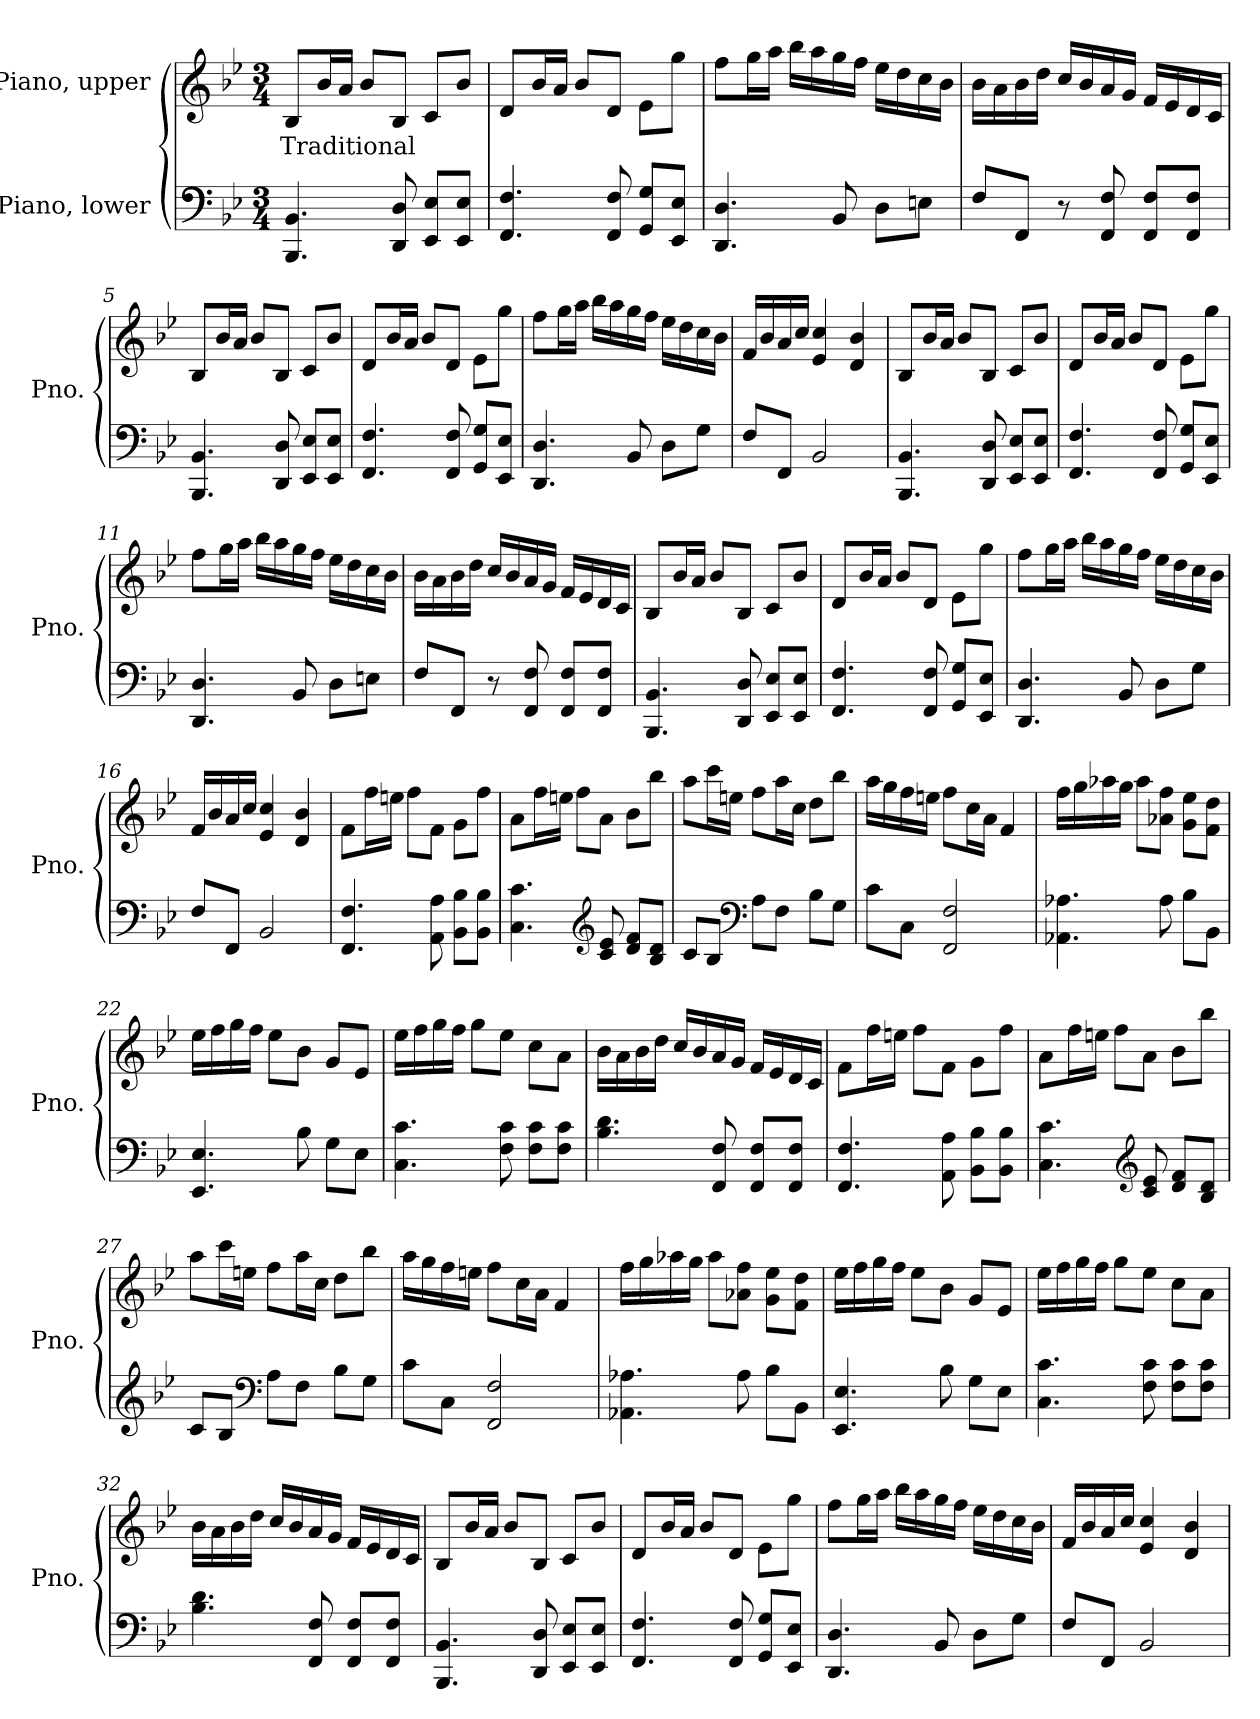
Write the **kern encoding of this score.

**kern	**kern	**text
*part2	*part1	*part1
*staff2	*staff1	*staff1
*I"Piano, lower	*I"Piano, upper	*
*I'Pno.	*I'Pno.	*
*clefF4	*clefG2	*
*k[b-e-]	*k[b-e-]	*
*M3/4	*M3/4	*
*MM80	*MM80	*
=1	=1	=1
!	!	!LO:LY:b
4.BBB-/ 4.BB-/	8B-/L	Traditional
.	16b-/L	.
.	16a/JJ	.
.	8b-/L	.
8DD/ 8D/	8B-/J	.
8EE-/ 8E-/L	8c/L	.
8EE-/ 8E-/J	8b-/J	.
=2	=2	=2
4.FF/ 4.F/	8d/L	.
.	16b-/L	.
.	16a/JJ	.
.	8b-/L	.
8FF/ 8F/	8d/J	.
8GG/ 8G/L	8e-\L	.
8EE-/ 8E-/J	8gg\J	.
=3	=3	=3
4.DD/ 4.D/	8ff\L	.
.	16gg\L	.
.	16aa\JJ	.
.	16bb-\LL	.
.	16aa\	.
8BB-/	16gg\	.
.	16ff\JJ	.
8D\L	16ee-\LL	.
.	16dd\	.
8En\J	16cc\	.
.	16b-\JJ	.
!!LO:LB:g=z
=4	=4	=4
8F/L	16b-\LL	.
.	16a\	.
8FF/J	16b-\	.
.	16dd\JJ	.
8r	16cc/LL	.
.	16b-/	.
8FF/ 8F/	16a/	.
.	16g/JJ	.
8FF/ 8F/L	16f/LL	.
.	16e-/	.
8FF/ 8F/J	16d/	.
.	16c/JJ	.
=5	=5	=5
4.BBB-/ 4.BB-/	8B-/L	.
.	16b-/L	.
.	16a/JJ	.
.	8b-/L	.
8DD/ 8D/	8B-/J	.
8EE-/ 8E-/L	8c/L	.
8EE-/ 8E-/J	8b-/J	.
=6	=6	=6
4.FF/ 4.F/	8d/L	.
.	16b-/L	.
.	16a/JJ	.
.	8b-/L	.
8FF/ 8F/	8d/J	.
8GG/ 8G/L	8e-\L	.
8EE-/ 8E-/J	8gg\J	.
=7	=7	=7
4.DD/ 4.D/	8ff\L	.
.	16gg\L	.
.	16aa\JJ	.
.	16bb-\LL	.
.	16aa\	.
8BB-/	16gg\	.
.	16ff\JJ	.
8D\L	16ee-\LL	.
.	16dd\	.
8G\J	16cc\	.
.	16b-\JJ	.
!!LO:LB:g=z
=8	=8	=8
8F/L	16f/LL	.
.	16b-/	.
8FF/J	16a/	.
.	16cc/JJ	.
2BB-/	4e-/ 4cc/	.
.	4d/ 4b-/	.
=9	=9	=9
4.BBB-/ 4.BB-/	8B-/L	.
.	16b-/L	.
.	16a/JJ	.
.	8b-/L	.
8DD/ 8D/	8B-/J	.
8EE-/ 8E-/L	8c/L	.
8EE-/ 8E-/J	8b-/J	.
=10	=10	=10
4.FF/ 4.F/	8d/L	.
.	16b-/L	.
.	16a/JJ	.
.	8b-/L	.
8FF/ 8F/	8d/J	.
8GG/ 8G/L	8e-\L	.
8EE-/ 8E-/J	8gg\J	.
=11	=11	=11
4.DD/ 4.D/	8ff\L	.
.	16gg\L	.
.	16aa\JJ	.
.	16bb-\LL	.
.	16aa\	.
8BB-/	16gg\	.
.	16ff\JJ	.
8D\L	16ee-\LL	.
.	16dd\	.
8En\J	16cc\	.
.	16b-\JJ	.
!!LO:LB:g=z
=12	=12	=12
8F/L	16b-\LL	.
.	16a\	.
8FF/J	16b-\	.
.	16dd\JJ	.
8r	16cc/LL	.
.	16b-/	.
8FF/ 8F/	16a/	.
.	16g/JJ	.
8FF/ 8F/L	16f/LL	.
.	16e-/	.
8FF/ 8F/J	16d/	.
.	16c/JJ	.
=13	=13	=13
4.BBB-/ 4.BB-/	8B-/L	.
.	16b-/L	.
.	16a/JJ	.
.	8b-/L	.
8DD/ 8D/	8B-/J	.
8EE-/ 8E-/L	8c/L	.
8EE-/ 8E-/J	8b-/J	.
=14	=14	=14
4.FF/ 4.F/	8d/L	.
.	16b-/L	.
.	16a/JJ	.
.	8b-/L	.
8FF/ 8F/	8d/J	.
8GG/ 8G/L	8e-\L	.
8EE-/ 8E-/J	8gg\J	.
=15	=15	=15
4.DD/ 4.D/	8ff\L	.
.	16gg\L	.
.	16aa\JJ	.
.	16bb-\LL	.
.	16aa\	.
8BB-/	16gg\	.
.	16ff\JJ	.
8D\L	16ee-\LL	.
.	16dd\	.
8G\J	16cc\	.
.	16b-\JJ	.
!!LO:LB:g=z
=16	=16	=16
8F/L	16f/LL	.
.	16b-/	.
8FF/J	16a/	.
.	16cc/JJ	.
2BB-/	4e-/ 4cc/	.
.	4d/ 4b-/	.
=17	=17	=17
4.FF/ 4.F/	8f\L	.
.	16ff\L	.
.	16een\JJ	.
.	8ff\L	.
8AA\ 8A\	8f\J	.
8BB-\ 8B-\L	8g\L	.
8BB-\ 8B-\J	8ff\J	.
=18	=18	=18
4.C\ 4.c\	8a\L	.
.	16ff\L	.
.	16een\JJ	.
.	8ff\L	.
*clefG2	*	*
8c/ 8e-/	8a\J	.
8d/ 8f/L	8b-\L	.
8B-/ 8d/J	8bb-\J	.
=19	=19	=19
8c/L	8aa\L	.
8B-/J	16ccc\L	.
.	16een\JJ	.
*clefF4	*	*
8A\L	8ff\L	.
8F\J	16aa\L	.
.	16cc\JJ	.
8B-\L	8dd\L	.
8G\J	8bb-\J	.
!!LO:LB:g=z
=20	=20	=20
8c\L	16aa\LL	.
.	16gg\	.
8C\J	16ff\	.
.	16een\JJ	.
2FF/ 2F/	8ff\L	.
.	16cc\L	.
.	16a\JJ	.
.	4f/	.
=21	=21	=21
4.AA-X\ 4.A-X\	16ff\LL	.
.	16gg\	.
.	16aa-X\	.
.	16gg\JJ	.
.	8aa-\L	.
8A-\	8a-X\ 8ff\J	.
8B-\L	8g\ 8ee-\L	.
8BB-\J	8f\ 8dd\J	.
=22	=22	=22
4.EE-/ 4.E-/	16ee-\LL	.
.	16ff\	.
.	16gg\	.
.	16ff\JJ	.
.	8ee-\L	.
8B-\	8b-\J	.
8G\L	8g/L	.
8E-\J	8e-/J	.
=23	=23	=23
4.C\ 4.c\	16ee-\LL	.
.	16ff\	.
.	16gg\	.
.	16ff\JJ	.
.	8gg\L	.
8F\ 8c\	8ee-\J	.
8F\ 8c\L	8cc\L	.
8F\ 8c\J	8a\J	.
!!LO:PB:g=z
=24	=24	=24
4.B-\ 4.d\	16b-\LL	.
.	16a\	.
.	16b-\	.
.	16dd\JJ	.
.	16cc/LL	.
.	16b-/	.
8FF/ 8F/	16a/	.
.	16g/JJ	.
8FF/ 8F/L	16f/LL	.
.	16e-/	.
8FF/ 8F/J	16d/	.
.	16c/JJ	.
=25	=25	=25
4.FF/ 4.F/	8f\L	.
.	16ff\L	.
.	16een\JJ	.
.	8ff\L	.
8AA\ 8A\	8f\J	.
8BB-\ 8B-\L	8g\L	.
8BB-\ 8B-\J	8ff\J	.
=26	=26	=26
4.C\ 4.c\	8a\L	.
.	16ff\L	.
.	16een\JJ	.
.	8ff\L	.
*clefG2	*	*
8c/ 8e-/	8a\J	.
8d/ 8f/L	8b-\L	.
8B-/ 8d/J	8bb-\J	.
=27	=27	=27
8c/L	8aa\L	.
8B-/J	16ccc\L	.
.	16een\JJ	.
*clefF4	*	*
8A\L	8ff\L	.
8F\J	16aa\L	.
.	16cc\JJ	.
8B-\L	8dd\L	.
8G\J	8bb-\J	.
!!LO:LB:g=z
=28	=28	=28
8c\L	16aa\LL	.
.	16gg\	.
8C\J	16ff\	.
.	16een\JJ	.
2FF/ 2F/	8ff\L	.
.	16cc\L	.
.	16a\JJ	.
.	4f/	.
=29	=29	=29
4.AA-X\ 4.A-X\	16ff\LL	.
.	16gg\	.
.	16aa-X\	.
.	16gg\JJ	.
.	8aa-\L	.
8A-\	8a-X\ 8ff\J	.
8B-\L	8g\ 8ee-\L	.
8BB-\J	8f\ 8dd\J	.
=30	=30	=30
4.EE-/ 4.E-/	16ee-\LL	.
.	16ff\	.
.	16gg\	.
.	16ff\JJ	.
.	8ee-\L	.
8B-\	8b-\J	.
8G\L	8g/L	.
8E-\J	8e-/J	.
=31	=31	=31
4.C\ 4.c\	16ee-\LL	.
.	16ff\	.
.	16gg\	.
.	16ff\JJ	.
.	8gg\L	.
8F\ 8c\	8ee-\J	.
8F\ 8c\L	8cc\L	.
8F\ 8c\J	8a\J	.
!!LO:LB:g=z
=32	=32	=32
4.B-\ 4.d\	16b-\LL	.
.	16a\	.
.	16b-\	.
.	16dd\JJ	.
.	16cc/LL	.
.	16b-/	.
8FF/ 8F/	16a/	.
.	16g/JJ	.
8FF/ 8F/L	16f/LL	.
.	16e-/	.
8FF/ 8F/J	16d/	.
.	16c/JJ	.
=33	=33	=33
4.BBB-/ 4.BB-/	8B-/L	.
.	16b-/L	.
.	16a/JJ	.
.	8b-/L	.
8DD/ 8D/	8B-/J	.
8EE-/ 8E-/L	8c/L	.
8EE-/ 8E-/J	8b-/J	.
=34	=34	=34
4.FF/ 4.F/	8d/L	.
.	16b-/L	.
.	16a/JJ	.
.	8b-/L	.
8FF/ 8F/	8d/J	.
8GG/ 8G/L	8e-\L	.
8EE-/ 8E-/J	8gg\J	.
=35	=35	=35
4.DD/ 4.D/	8ff\L	.
.	16gg\L	.
.	16aa\JJ	.
.	16bb-\LL	.
.	16aa\	.
8BB-/	16gg\	.
.	16ff\JJ	.
8D\L	16ee-\LL	.
.	16dd\	.
8G\J	16cc\	.
.	16b-\JJ	.
!!LO:LB:g=z
=36	=36	=36
8F/L	16f/LL	.
.	16b-/	.
8FF/J	16a/	.
.	16cc/JJ	.
2BB-/	4e-/ 4cc/	.
.	4d/ 4b-/	.
=	=	=
*-	*-	*-
